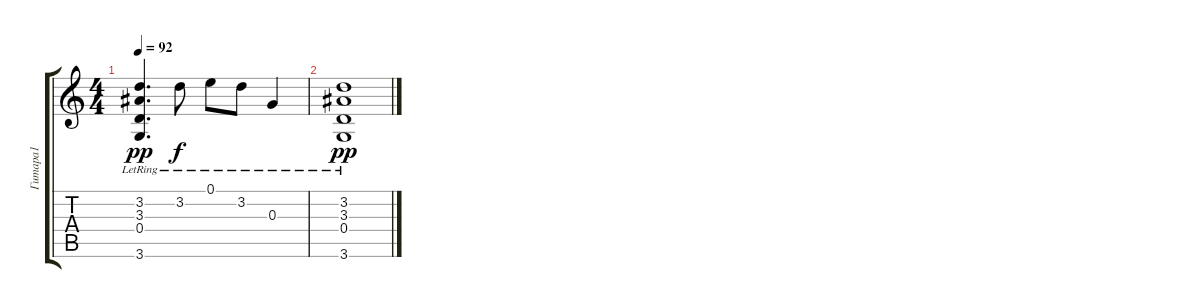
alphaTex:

\track ("Гитара1" "Гитара1") {instrument acousticguitarnylon}
\staff {score tabs}
\tuning (E4 B3 G3 D3 A2 E2) {hide}
\ts (4 4)
\tempo 92
\clef g2
\ks c
(3.2{lr} 3.3{lr} 0.4 3.6{lr}).4{d dy pp} 3.2{lr}.8{dy f} 0.1{lr}.8 3.2{lr}.8 0.3{lr}.4 |
(3.2 3.3{lr} 0.4 3.6{lr}).1{dy pp}
